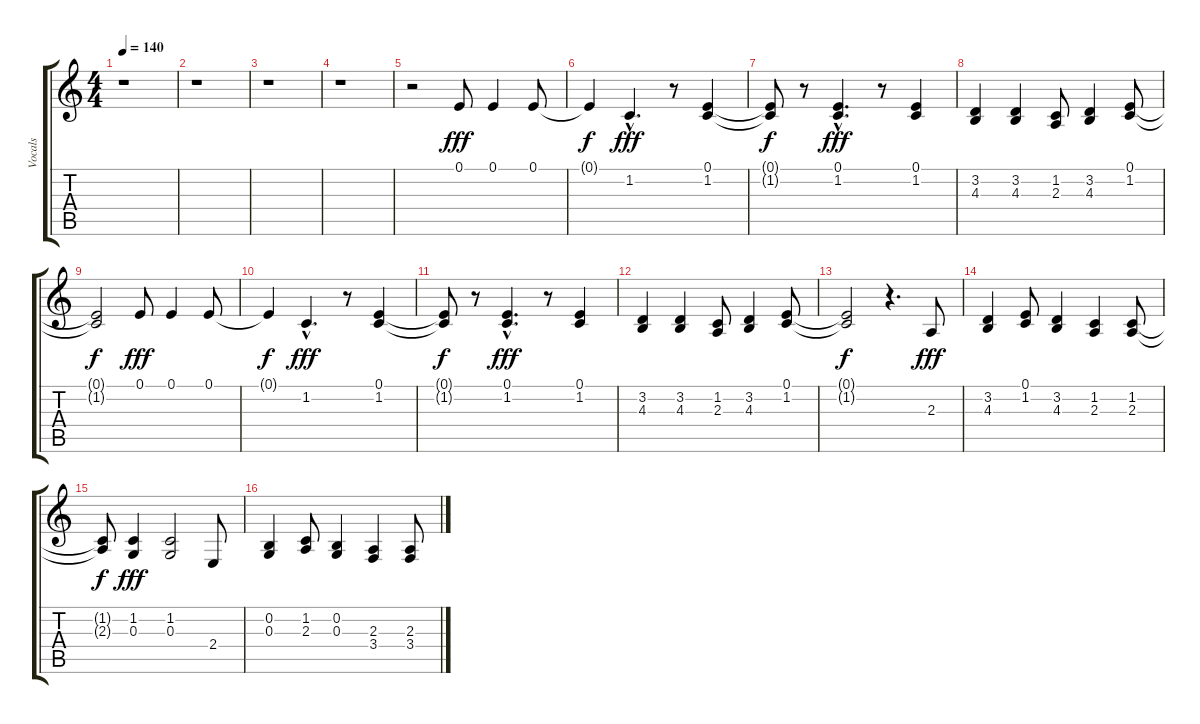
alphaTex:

\track ("Vocals" "Vocals") {instrument oboe}
\staff {score tabs}
\tuning (E4 B3 G3 D3 A2 E2) {hide}
\ts (4 4)
\tempo 140
\clef g2
\ks c
r.1{dy fff instrument oboe} |
r.1 |
r.1 |
r.1 |
r.2 0.1.8 0.1.4 0.1.8 |
0.1{t}.4{dy f} 1.2{hac}.4{d dy fff} r.8 (0.1 1.2).4 |
(0.1{t} 1.2{t}).8{dy f} r.8 (0.1{hac} 1.2{hac}).4{d dy fff} r.8 (0.1 1.2).4 |
(3.2 4.3).4 (3.2 4.3).4 (1.2 2.3).8 (3.2 4.3).4 (0.1 1.2).8 |
(0.1{t} 1.2{t}).2{dy f} 0.1.8{dy fff} 0.1.4 0.1.8 |
0.1{t}.4{dy f} 1.2{hac}.4{d dy fff} r.8 (0.1 1.2).4 |
(0.1{t} 1.2{t}).8{dy f} r.8 (0.1{hac} 1.2{hac}).4{d dy fff} r.8 (0.1 1.2).4 |
(3.2 4.3).4 (3.2 4.3).4 (1.2 2.3).8 (3.2 4.3).4 (0.1 1.2).8 |
(0.1{t} 1.2{t}).2{dy f} r.4{d} 2.3.8{dy fff} |
(3.2 4.3).4 (0.1 1.2).8 (3.2 4.3).4 (1.2 2.3).4 (1.2 2.3).8 |
(1.2{t} 2.3{t}).8{dy f} (1.2 0.3).4{dy fff} (1.2 0.3).2 2.4.8 |
(0.2 0.3).4 (1.2 2.3).8 (0.2 0.3).4 (2.3 3.4).4 (2.3 3.4).8
